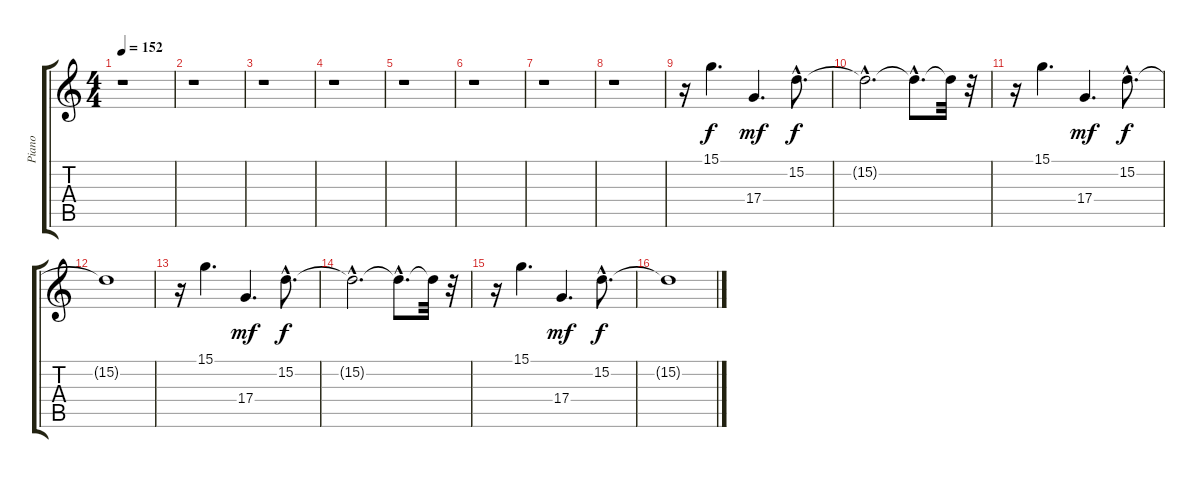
\track ("Piano" "Piano") {instrument acousticgrandpiano}
\staff {score tabs}
\tuning (E4 B3 G3 D3 A2 E2) {hide}
\ts (4 4)
\tempo 152
\clef g2
\ks c
r.1{dy f} |
r.1 |
r.1 |
r.1 |
r.1 |
r.1 |
r.1 |
r.1 |
r.16 15.1.4{d} 17.4.4{d dy mf} 15.2{hac}.8{d dy f} |
15.2{hac t}.2{d} 15.2{hac t}.8{d} 15.2{t}.32 r.32 |
r.16 15.1.4{d} 17.4.4{d dy mf} 15.2{hac}.8{d dy f} |
15.2{t}.1 |
r.16 15.1.4{d} 17.4.4{d dy mf} 15.2{hac}.8{d dy f} |
15.2{hac t}.2{d} 15.2{hac t}.8{d} 15.2{t}.32 r.32 |
r.16 15.1.4{d} 17.4.4{d dy mf} 15.2{hac}.8{d dy f} |
15.2{t}.1
